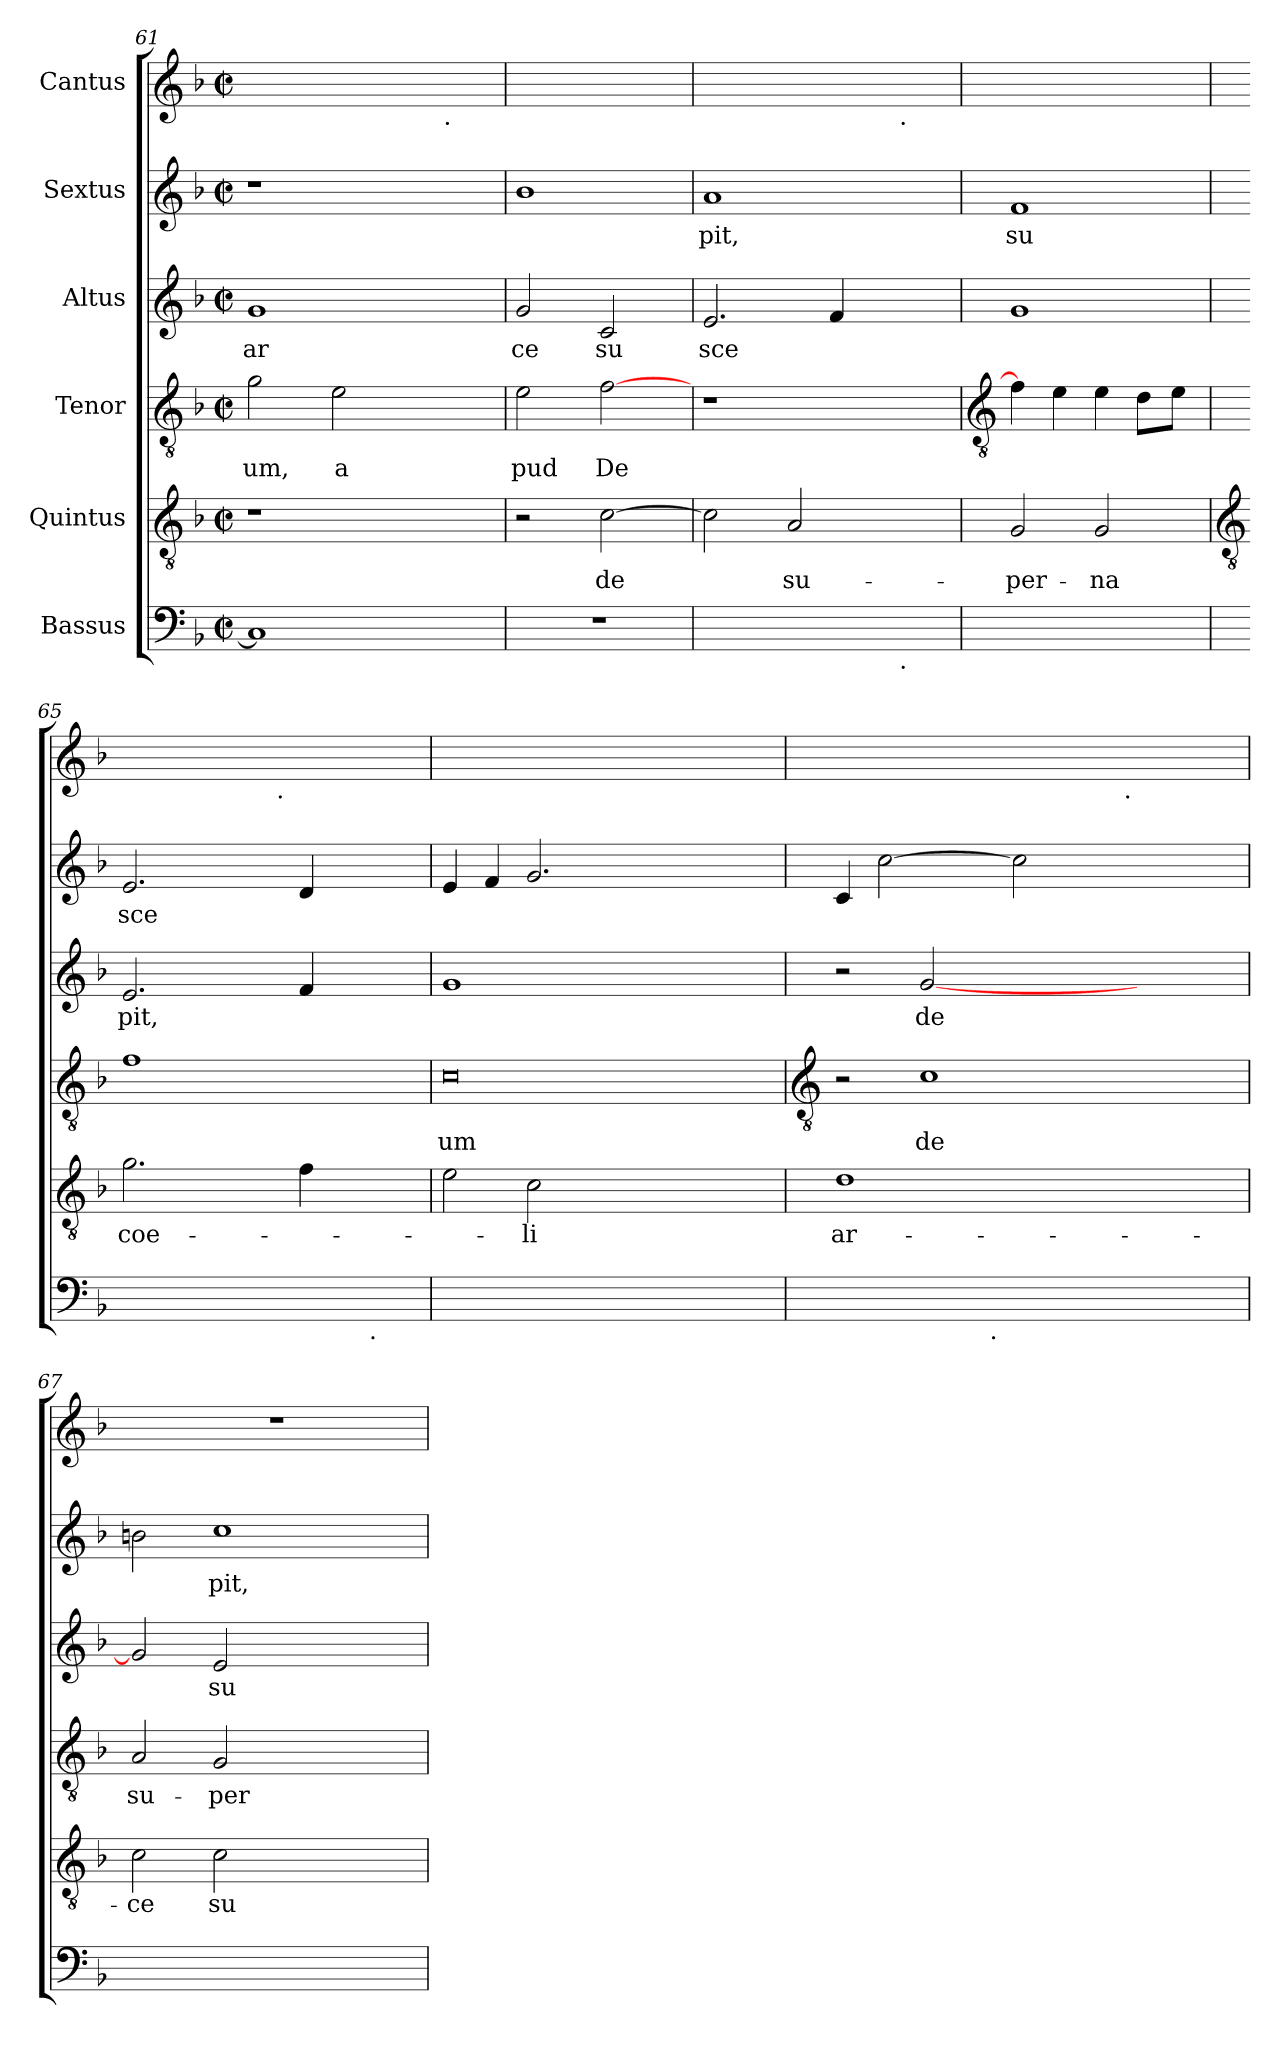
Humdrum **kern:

**kern	**kern	**text	**kern	**text	**kern	**text	**kern	**text	**kern
*part6	*part5	*part5	*part4	*part4	*part3	*part3	*part2	*part2	*part1
*staff6	*staff5	*staff5	*staff4	*staff4	*staff3	*staff3	*staff2	*staff2	*staff1
*I"Bassus	*I"Quintus	*	*I"Tenor	*	*I"Altus	*	*I"Sextus	*	*I"Cantus
!!LO:LB:g=z
*clefF4	*clefGv2	*	*clefGv2	*	*clefG2	*	*clefG2	*	*clefG2
*k[b-]	*k[b-]	*	*k[b-]	*	*k[b-]	*	*k[b-]	*	*k[b-]
*F:	*F:	*	*F:	*	*F:	*	*F:	*	*F:
*M2/2	*M2/2	*	*M2/2	*	*M2/2	*	*M2/2	*	*M2/2
*met(c|)	*met(c|)	*	*met(c|)	*	*met(c|)	*	*met(c|)	*	*met(c|)
=61A	=61A	=61A	=61A	=61A	=61A	=61A	=61A	=61A	=61A
!	!	!	!	!LO:LY:b	!	!LO:LY:b	!	!	!
1C]	1r	.	2g\	um,	1g	ar	1r	.	4ryy
.	.	.	.	.	.	.	.	.	4ryy
!	!	!	!	!LO:LY:b	!	!	!	!	!
.	.	.	2e\	a	.	.	.	.	4ryy
.	.	.	.	.	.	.	.	.	32ryy
.	.	.	.	.	.	.	.	.	32ryy
.	.	.	.	.	.	.	.	.	32ryy
.	.	.	.	.	.	.	.	.	32ryy
.	.	.	.	.	.	.	.	.	32ryy
.	.	.	.	.	.	.	.	.	32ryy
!	!	!	!	!	!	!	!	!	!LO:TX:b:t=.
.	.	.	.	.	.	.	.	.	32ryy
.	.	.	.	.	.	.	.	.	4ryy
8..ryy	8..ryy	.	8..ryy	.	8..ryy	.	8..ryy	.	.
!!LO:LB:g=z
=62A	=62A	=62A	=62A	=62A	=62A	=62A	=62A	=62A	=62A
!	!	!	!	!LO:LY:b	!	!LO:LY:b	!	!	!
1r	2r	.	2e\	pud	2g/	ce	1b-	.	4ryy
.	.	.	.	.	.	.	.	.	4ryy
!	!	!LO:LY:b	!	!LO:LY:b	!	!LO:LY:b	!	!	!
.	[2c\	de	[2f\	De	2c/	su	.	.	4ryy
.	.	.	.	.	.	.	.	.	32ryy
.	.	.	.	.	.	.	.	.	8..ryy
!!LO:LB:g=z
=63	=63	=63	=63	=63	=63	=63	=63	=63	=63
!	!	!	!	!	!	!LO:LY:b	!	!LO:LY:b	!
4ryy	2c\]	.	1r	.	2.e/	sce	1a	-pit,	4ryy
4ryy	.	.	.	.	.	.	.	.	4ryy
!	!	!LO:LY:b	!	!	!	!	!	!	!
4ryy	2A/	su-	.	.	.	.	.	.	4ryy
32ryy	.	.	.	.	4f/	.	.	.	32ryy
32ryy	.	.	.	.	.	.	.	.	32ryy
32ryy	.	.	.	.	.	.	.	.	32ryy
32ryy	.	.	.	.	.	.	.	.	32ryy
32ryy	.	.	.	.	.	.	.	.	32ryy
32ryy	.	.	.	.	.	.	.	.	32ryy
!	!	!	!	!	!	!	!	!	!LO:TX:b:t=.
!LO:TX:b:t=.	!	!	!	!	!	!	!	!	!
32ryy	.	.	.	.	.	.	.	.	32ryy
4ryy	.	.	.	.	.	.	.	.	4ryy
.	8..ryy	.	8..ryy	.	8..ryy	.	8..ryy	.	.
!!LO:LB:g=z
=64A	=64A	=64A	=64A	=64A	=64A	=64A	=64A	=64A	=64A
*	*	*	*clefGv2	*	*	*	*	*	*
!	!	!LO:LY:b	!	!	!	!	!	!LO:LY:b	!
4ryy	2G/	-per-	4f\]	.	1g	.	1f	su	4ryy
4ryy	.	.	4e\	.	.	.	.	.	4ryy
!	!	!LO:LY:b	!	!	!	!	!	!	!
4ryy	2G/	-na	4e\	.	.	.	.	.	4ryy
32ryy	.	.	8d\L	.	.	.	.	.	32ryy
4ryy	.	.	.	.	.	.	.	.	4ryy
.	.	.	8e\J	.	.	.	.	.	.
.	32ryy	.	32ryy	.	32ryy	.	32ryy	.	.
!!LO:LB:g=z
=65A	=65A	=65A	=65A	=65A	=65A	=65A	=65A	=65A	=65A
*	*clefGv2	*	*	*	*	*	*	*	*
!	!	!LO:LY:b	!	!	!	!LO:LY:b	!	!LO:LY:b	!
4ryy	2.g\	coe-	1f	.	2.e/	pit,	2.e/	sce	4ryy
4ryy	.	.	.	.	.	.	.	.	4ryy
4ryy	.	.	.	.	.	.	.	.	32ryy
.	.	.	.	.	.	.	.	.	32ryy
.	.	.	.	.	.	.	.	.	32ryy
.	.	.	.	.	.	.	.	.	32ryy
.	.	.	.	.	.	.	.	.	32ryy
.	.	.	.	.	.	.	.	.	32ryy
!	!	!	!	!	!	!	!	!	!LO:TX:b:t=.
.	.	.	.	.	.	.	.	.	32ryy
.	.	.	.	.	.	.	.	.	4ryy
32ryy	4f\	.	.	.	4f/	.	4d/	.	.
32ryy	.	.	.	.	.	.	.	.	.
32ryy	.	.	.	.	.	.	.	.	.
32ryy	.	.	.	.	.	.	.	.	.
32ryy	.	.	.	.	.	.	.	.	.
32ryy	.	.	.	.	.	.	.	.	.
!LO:TX:b:t=.	!	!	!	!	!	!	!	!	!
32ryy	.	.	.	.	.	.	.	.	.
4ryy	.	.	.	.	.	.	.	.	4ryy
.	8..ryy	.	8..ryy	.	8..ryy	.	8..ryy	.	.
!!LO:LB:g=z
=65B	=65B	=65B	=65B	=65B	=65B	=65B	=65B	=65B	=65B
!	!	!	!	!LO:LY:b	!	!	!	!	!
4ryy	2e\	.	0c	um	1g	.	4e/	.	4ryy
4ryy	.	.	.	.	.	.	4f/	.	4ryy
!	!	!LO:LY:b	!	!	!	!	!	!	!
4ryy	2c\	-li	.	.	.	.	2.g/	.	32ryy
.	.	.	.	.	.	.	.	.	1ryy
32ryy	.	.	.	.	.	.	.	.	.
4ryy	.	.	.	.	.	.	.	.	.
.	1ryy	.	.	.	1ryy	.	.	.	.
32%31ryy	.	.	.	.	.	.	.	.	.
.	.	.	.	.	.	.	2.ryy	.	.
.	.	.	.	.	.	.	.	.	4...ryy
!!LO:LB:g=z
=66	=66	=66	=66	=66	=66	=66	=66	=66	=66
*	*	*	*clefGv2	*	*	*	*	*	*
!	!	!LO:LY:b	!	!	!	!	!	!	!
4ryy	1d	ar-	2r	.	2r	.	4c/	.	4ryy
4ryy	.	.	.	.	.	.	[2cc\	.	4ryy
!	!	!	!	!LO:LY:b	!	!LO:LY:b	!	!	!
32ryy	.	.	1c	de	[2g/	de	.	.	4ryy
32ryy	.	.	.	.	.	.	.	.	.
32ryy	.	.	.	.	.	.	.	.	.
32ryy	.	.	.	.	.	.	.	.	.
32ryy	.	.	.	.	.	.	.	.	.
32ryy	.	.	.	.	.	.	.	.	.
!LO:TX:b:t=.	!	!	!	!	!	!	!	!	!
32ryy	.	.	.	.	.	.	.	.	.
4ryy	.	.	.	.	.	.	.	.	.
.	.	.	.	.	.	.	2cc\]	.	64ryy
.	.	.	.	.	.	.	.	.	64ryy
.	.	.	.	.	.	.	.	.	64ryy
.	.	.	.	.	.	.	.	.	64ryy
.	.	.	.	.	.	.	.	.	64ryy
.	.	.	.	.	.	.	.	.	64ryy
.	.	.	.	.	.	.	.	.	64ryy
.	.	.	.	.	.	.	.	.	64ryy
.	.	.	.	.	.	.	.	.	64ryy
.	.	.	.	.	.	.	.	.	64ryy
.	.	.	.	.	.	.	.	.	64ryy
.	.	.	.	.	.	.	.	.	64ryy
.	.	.	.	.	.	.	.	.	64ryy
.	.	.	.	.	.	.	.	.	64ryy
!	!	!	!	!	!	!	!	!	!LO:TX:b:t=.
4ryy	.	.	.	.	.	.	.	.	64ryy
.	.	.	.	.	.	.	.	.	4ryy
.	2ryy	.	.	.	2ryy	.	.	.	.
4ryy	.	.	.	.	.	.	.	.	.
.	.	.	.	.	.	.	.	.	4ryy
.	.	.	.	.	.	.	4ryy	.	.
32ryy	.	.	.	.	.	.	.	.	.
.	.	.	.	.	.	.	.	.	64ryy
=67	=67	=67	=67	=67	=67	=67	=67	=67	=67
!	!	!LO:LY:b	!	!LO:LY:b	!	!	!	!	!
4ryy	2c\	-ce	2A/	su-	2g/]	.	2bn\	.	4ryy
4ryy	.	.	.	.	.	.	.	.	4ryy
!	!	!LO:LY:b	!	!LO:LY:b	!	!LO:LY:b	!	!LO:LY:b	!
32ryy	2c\	su-	2G/	-per-	2e/	su	1cc	pit,	4ryy
1ryy	.	.	.	.	.	.	.	.	.
.	.	.	.	.	.	.	.	.	64ryy
.	.	.	.	.	.	.	.	.	1r
.	2ryy	.	2ryy	.	2ryy	.	.	.	.
.	4ryy	.	4ryy	.	4ryy	.	4ryy	.	.
8...ryy	.	.	.	.	.	.	.	.	.
.	64ryy	.	64ryy	.	64ryy	.	64ryy	.	.
=	=	=	=	=	=	=	=	=	=
*-	*-	*-	*-	*-	*-	*-	*-	*-	*-
